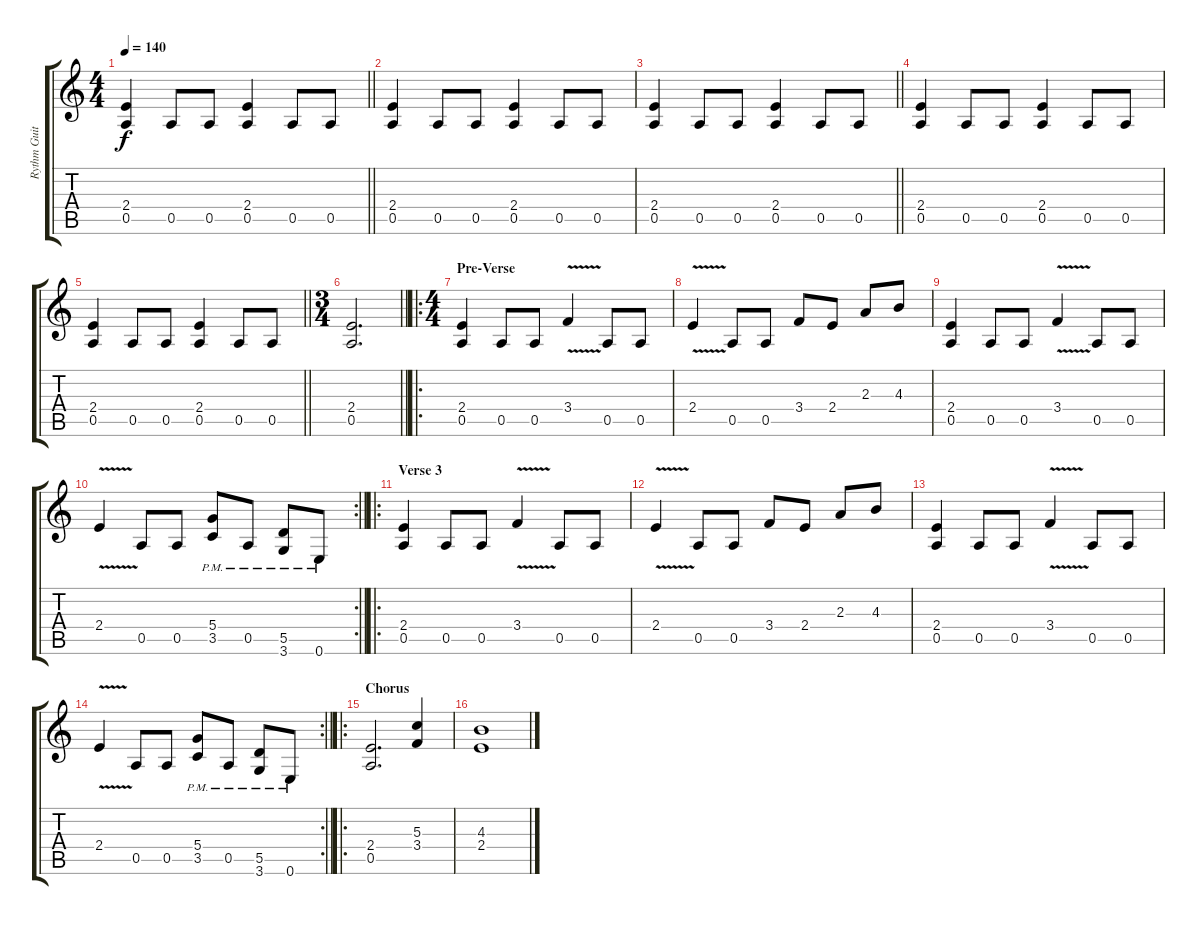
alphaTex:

\track ("Rythm Guitar" "Rythm Guit") {instrument distortionguitar}
\staff {score tabs}
\tuning (E4 B3 G3 D3 A2 E2) {hide}
\ts (4 4)
\tempo 140
\clef g2
\barLineRight lightlight
\ks c
(2.4 0.5).4{dy f} 0.5.8 0.5.8 (2.4 0.5).4 0.5.8 0.5.8 |
(2.4 0.5).4 0.5.8 0.5.8 (2.4 0.5).4 0.5.8 0.5.8 |
\barLineRight lightlight
(2.4 0.5).4 0.5.8 0.5.8 (2.4 0.5).4 0.5.8 0.5.8 |
(2.4 0.5).4 0.5.8 0.5.8 (2.4 0.5).4 0.5.8 0.5.8 |
\barLineRight lightlight
(2.4 0.5).4 0.5.8 0.5.8 (2.4 0.5).4 0.5.8 0.5.8 |
\ts (3 4)
\barLineRight lightlight
(2.4 0.5).2{d} |
\ro
\ts (4 4)
\section ("" "Pre-Verse")
(2.4 0.5).4 0.5.8 0.5.8 3.4{v}.4 0.5.8 0.5.8 |
2.4{v}.4 0.5.8 0.5.8 3.4.8 2.4.8 2.3.8 4.3.8 |
(2.4 0.5).4 0.5.8 0.5.8 3.4{v}.4 0.5.8 0.5.8 |
\rc 2
\barLineRight lightlight
2.4{v}.4 0.5.8 0.5.8 (5.4 3.5{pm}).8 0.5{pm}.8 (5.5{pm} 3.6).8 0.6{pm}.8 |
\ro
\section ("" "Verse 3")
(2.4 0.5).4 0.5.8 0.5.8 3.4{v}.4 0.5.8 0.5.8 |
2.4{v}.4 0.5.8 0.5.8 3.4.8 2.4.8 2.3.8 4.3.8 |
(2.4 0.5).4 0.5.8 0.5.8 3.4{v}.4 0.5.8 0.5.8 |
\rc 2
\barLineRight lightlight
2.4{v}.4 0.5.8 0.5.8 (5.4 3.5{pm}).8 0.5{pm}.8 (5.5{pm} 3.6).8 0.6{pm}.8 |
\ro
\section ("" "Chorus")
(2.4 0.5).2{d} (5.3 3.4).4 |
(4.3 2.4).1
